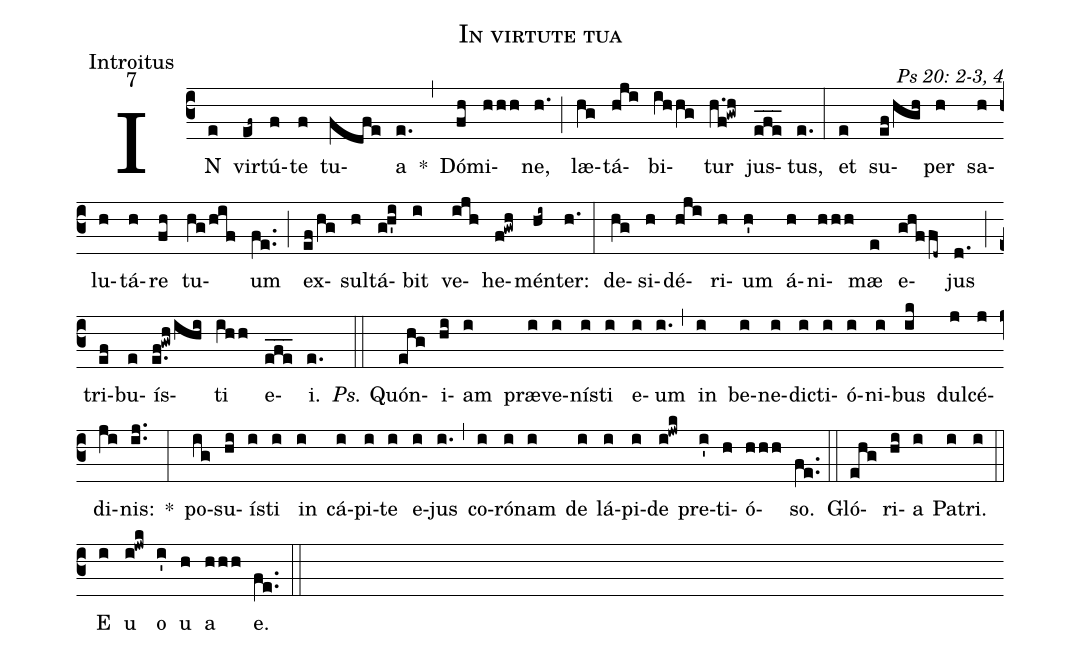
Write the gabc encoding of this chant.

name: In virtute tua;
office-part: Introitus;
mode: 7;
commentary: Ps 20: 2-3, 4;
%%
(c3) IN(e) vir(ef~)tú(f)te(f) tu(fdfe)a(e.) *(,) Dó(fh)mi(hhh)ne,(h.) (;) læ(hg)tá(hji)bi(ihhg)tur(h.f!gwh) jus(efe___)tus,(e.) (:)
et(e) su(ef/hgh)per(h) sa(h)lu(h)tá(h)re(fh) tu(hg/hif)um(fe..) (;) ex(ef/hg)sul(h)tá(g!h'i)bit(i) ve(ijh)he(f!gwh)mén(hi~)ter:(h.) (:)
de(hg)si(h)dé(hji)ri(h)um(h') á(h)ni(hhh)mæ(e) e(ghffd~)jus(d.) (;) tri(ef)bu(e)ís(e.f!gwh/ihi)ti(ihh) e(efe___)i.(e.) (::)
<i>Ps.</i> Quón(ehg)i(hi)am(i) præ(i)ve(i)nís(i)ti(i) e(i)um(i.) (,) in(i) be(i)ne(i)dic(i)ti(i)ó(i)ni(i)bus(ik) dul(j)cé(j)di(ji)nis:(ij..) *(:)
po(ig)su(hi)ís(i)ti(i) in(i) cá(i)pi(i)te(i) e(i)jus(i.) (,) co(i)ró(i)nam(i) de(i) lá(i)pi(i)de(i!jwk) pre(i')ti(h)ó(hhh)so.(fe..) (::)
Gló(ehg)ri(hi)a(i) Pa(i)tri.(i) (::)
<eu>E(i) u(i!jwk) o(i') u(h) a(hhh) e.</eu>(fe..) (::)
